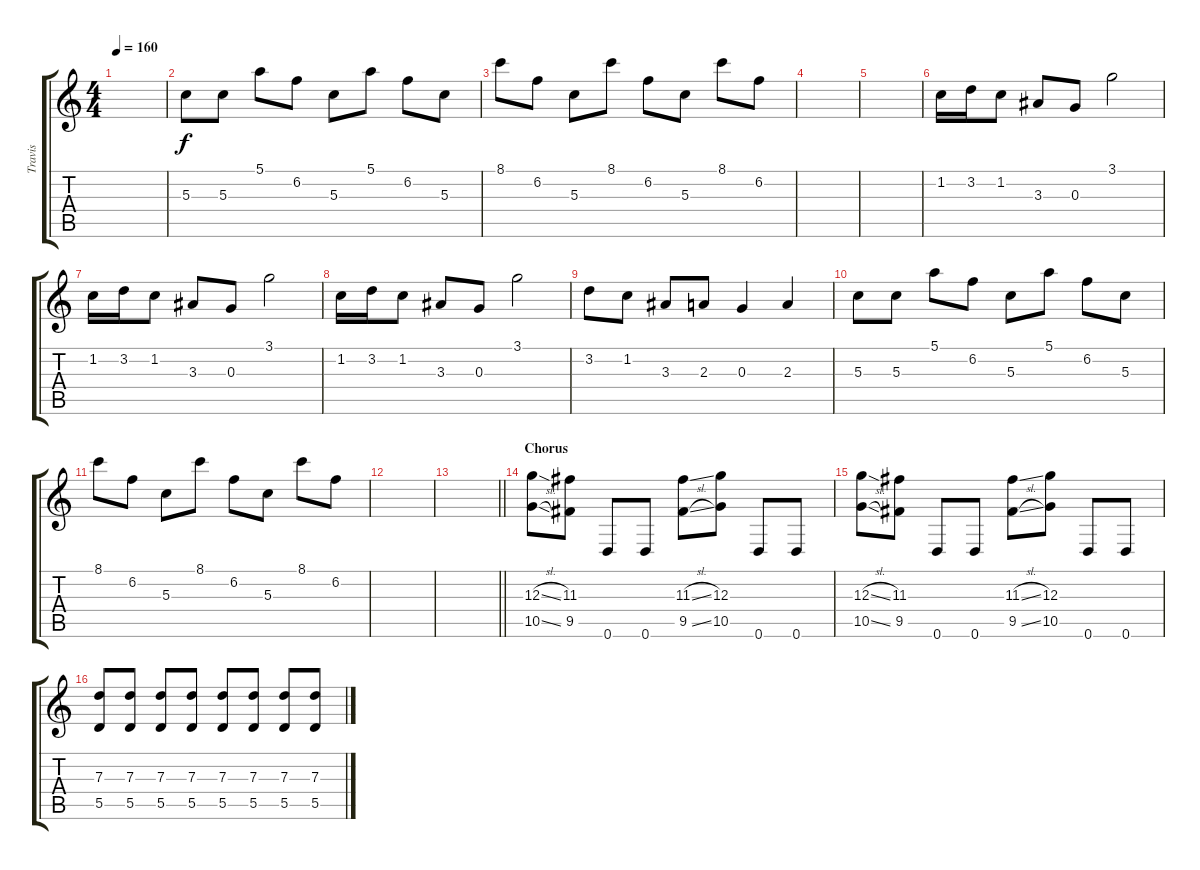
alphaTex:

\track ("Travis" "Travis") {instrument overdrivenguitar}
\staff {score tabs}
\tuning (E4 B3 G3 D3 A2 D2) {hide}
\ts (4 4)
\tempo 160
\clef g2
\ks c
|
5.3.8 5.3.8 5.1.8 6.2.8 5.3.8 5.1.8 6.2.8 5.3.8 |
8.1.8 6.2.8 5.3.8 8.1.8 6.2.8 5.3.8 8.1.8 6.2.8 |
|
|
1.2.16 3.2.16 1.2.8 3.3.8 0.3.8 3.1.2 |
1.2.16 3.2.16 1.2.8 3.3.8 0.3.8 3.1.2 |
1.2.16 3.2.16 1.2.8 3.3.8 0.3.8 3.1.2 |
3.2.8 1.2.8 3.3.8 2.3.8 0.3.4 2.3.4 |
5.3.8 5.3.8 5.1.8 6.2.8 5.3.8 5.1.8 6.2.8 5.3.8 |
8.1.8 6.2.8 5.3.8 8.1.8 6.2.8 5.3.8 8.1.8 6.2.8 |
|
\barLineRight lightlight
|
\section ("" "Chorus")
(12.3{sl} 10.5{sl}).8 (11.3 9.5).8 0.6.8 0.6.8 (11.3{sl} 9.5{sl}).8 (12.3 10.5).8 0.6.8 0.6.8 |
(12.3{sl} 10.5{sl}).8 (11.3 9.5).8 0.6.8 0.6.8 (11.3{sl} 9.5{sl}).8 (12.3 10.5).8 0.6.8 0.6.8 |
(7.3 5.5).8 (7.3 5.5).8 (7.3 5.5).8 (7.3 5.5).8 (7.3 5.5).8 (7.3 5.5).8 (7.3 5.5).8 (7.3 5.5).8
